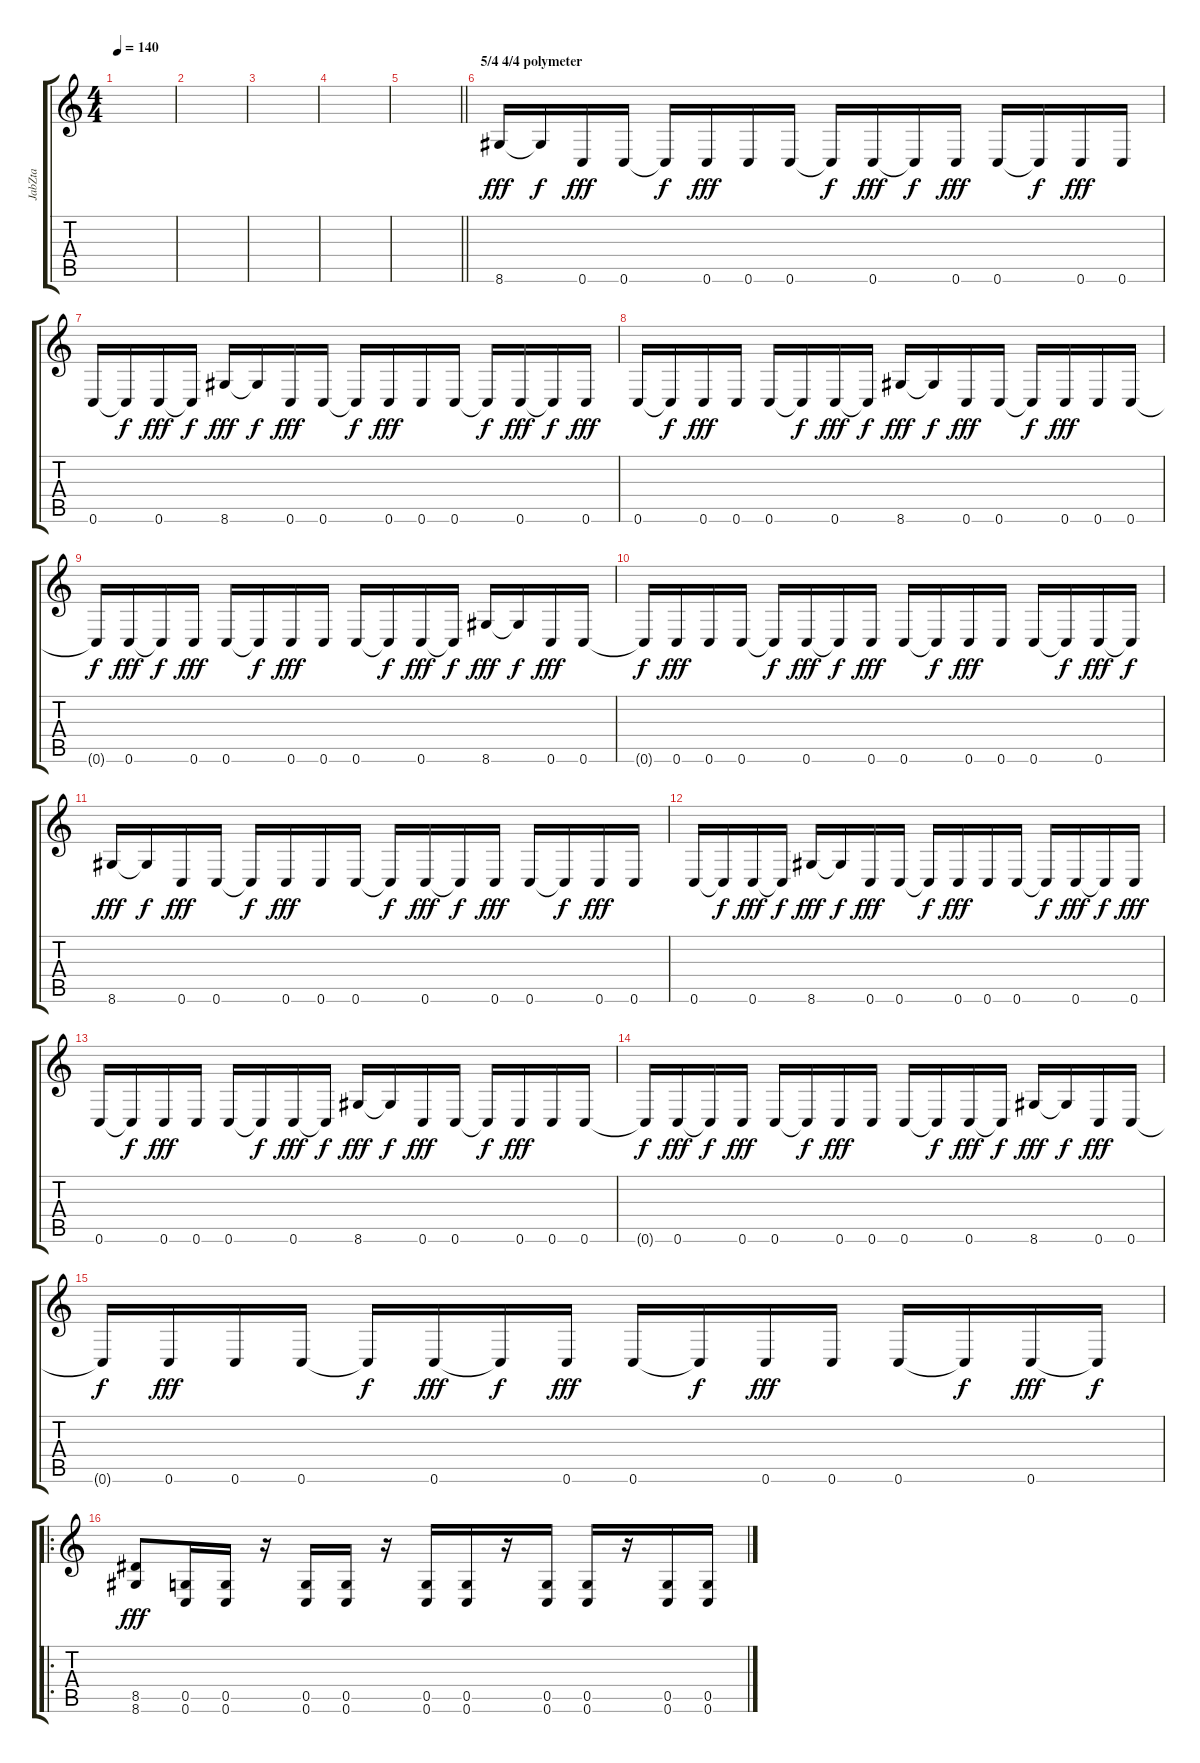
\track ("JabZta" "JabZta") {instrument distortionguitar}
\staff {score tabs}
\tuning (D4 A3 F3 C3 G2 C2) {hide}
\ts (4 4)
\tempo 140
\clef g2
\ks c
|
|
|
|
\barLineRight lightlight
|
\section ("" "5/4 4/4 polymeter")
8.6.16{dy fff} 8.6{t}.16{dy f} 0.6.16{dy fff} 0.6.16 0.6{t}.16{dy f} 0.6.16{dy fff} 0.6.16 0.6.16 0.6{t}.16{dy f} 0.6.16{dy fff} 0.6{t}.16{dy f} 0.6.16{dy fff} 0.6.16 0.6{t}.16{dy f} 0.6.16{dy fff} 0.6.16 |
0.6.16 0.6{t}.16{dy f} 0.6.16{dy fff} 0.6{t}.16{dy f} 8.6.16{dy fff} 8.6{t}.16{dy f} 0.6.16{dy fff} 0.6.16 0.6{t}.16{dy f} 0.6.16{dy fff} 0.6.16 0.6.16 0.6{t}.16{dy f} 0.6.16{dy fff} 0.6{t}.16{dy f} 0.6.16{dy fff} |
0.6.16 0.6{t}.16{dy f} 0.6.16{dy fff} 0.6.16 0.6.16 0.6{t}.16{dy f} 0.6.16{dy fff} 0.6{t}.16{dy f} 8.6.16{dy fff} 8.6{t}.16{dy f} 0.6.16{dy fff} 0.6.16 0.6{t}.16{dy f} 0.6.16{dy fff} 0.6.16 0.6.16 |
0.6{t}.16{dy f} 0.6.16{dy fff} 0.6{t}.16{dy f} 0.6.16{dy fff} 0.6.16 0.6{t}.16{dy f} 0.6.16{dy fff} 0.6.16 0.6.16 0.6{t}.16{dy f} 0.6.16{dy fff} 0.6{t}.16{dy f} 8.6.16{dy fff} 8.6{t}.16{dy f} 0.6.16{dy fff} 0.6.16 |
0.6{t}.16{dy f} 0.6.16{dy fff} 0.6.16 0.6.16 0.6{t}.16{dy f} 0.6.16{dy fff} 0.6{t}.16{dy f} 0.6.16{dy fff} 0.6.16 0.6{t}.16{dy f} 0.6.16{dy fff} 0.6.16 0.6.16 0.6{t}.16{dy f} 0.6.16{dy fff} 0.6{t}.16{dy f} |
8.6.16{dy fff} 8.6{t}.16{dy f} 0.6.16{dy fff} 0.6.16 0.6{t}.16{dy f} 0.6.16{dy fff} 0.6.16 0.6.16 0.6{t}.16{dy f} 0.6.16{dy fff} 0.6{t}.16{dy f} 0.6.16{dy fff} 0.6.16 0.6{t}.16{dy f} 0.6.16{dy fff} 0.6.16 |
0.6.16 0.6{t}.16{dy f} 0.6.16{dy fff} 0.6{t}.16{dy f} 8.6.16{dy fff} 8.6{t}.16{dy f} 0.6.16{dy fff} 0.6.16 0.6{t}.16{dy f} 0.6.16{dy fff} 0.6.16 0.6.16 0.6{t}.16{dy f} 0.6.16{dy fff} 0.6{t}.16{dy f} 0.6.16{dy fff} |
0.6.16 0.6{t}.16{dy f} 0.6.16{dy fff} 0.6.16 0.6.16 0.6{t}.16{dy f} 0.6.16{dy fff} 0.6{t}.16{dy f} 8.6.16{dy fff} 8.6{t}.16{dy f} 0.6.16{dy fff} 0.6.16 0.6{t}.16{dy f} 0.6.16{dy fff} 0.6.16 0.6.16 |
0.6{t}.16{dy f} 0.6.16{dy fff} 0.6{t}.16{dy f} 0.6.16{dy fff} 0.6.16 0.6{t}.16{dy f} 0.6.16{dy fff} 0.6.16 0.6.16 0.6{t}.16{dy f} 0.6.16{dy fff} 0.6{t}.16{dy f} 8.6.16{dy fff} 8.6{t}.16{dy f} 0.6.16{dy fff} 0.6.16 |
0.6{t}.16{dy f} 0.6.16{dy fff} 0.6.16 0.6.16 0.6{t}.16{dy f} 0.6.16{dy fff} 0.6{t}.16{dy f} 0.6.16{dy fff} 0.6.16 0.6{t}.16{dy f} 0.6.16{dy fff} 0.6.16 0.6.16 0.6{t}.16{dy f} 0.6.16{dy fff} 0.6{t}.16{dy f} |
\ro
(8.5 8.6).8{dy fff} (0.5 0.6).16 (0.5 0.6).16 r.16 (0.5 0.6).16 (0.5 0.6).16 r.16 (0.5 0.6).16 (0.5 0.6).16 r.16 (0.5 0.6).16 (0.5 0.6).16 r.16 (0.5 0.6).16 (0.5 0.6).16
